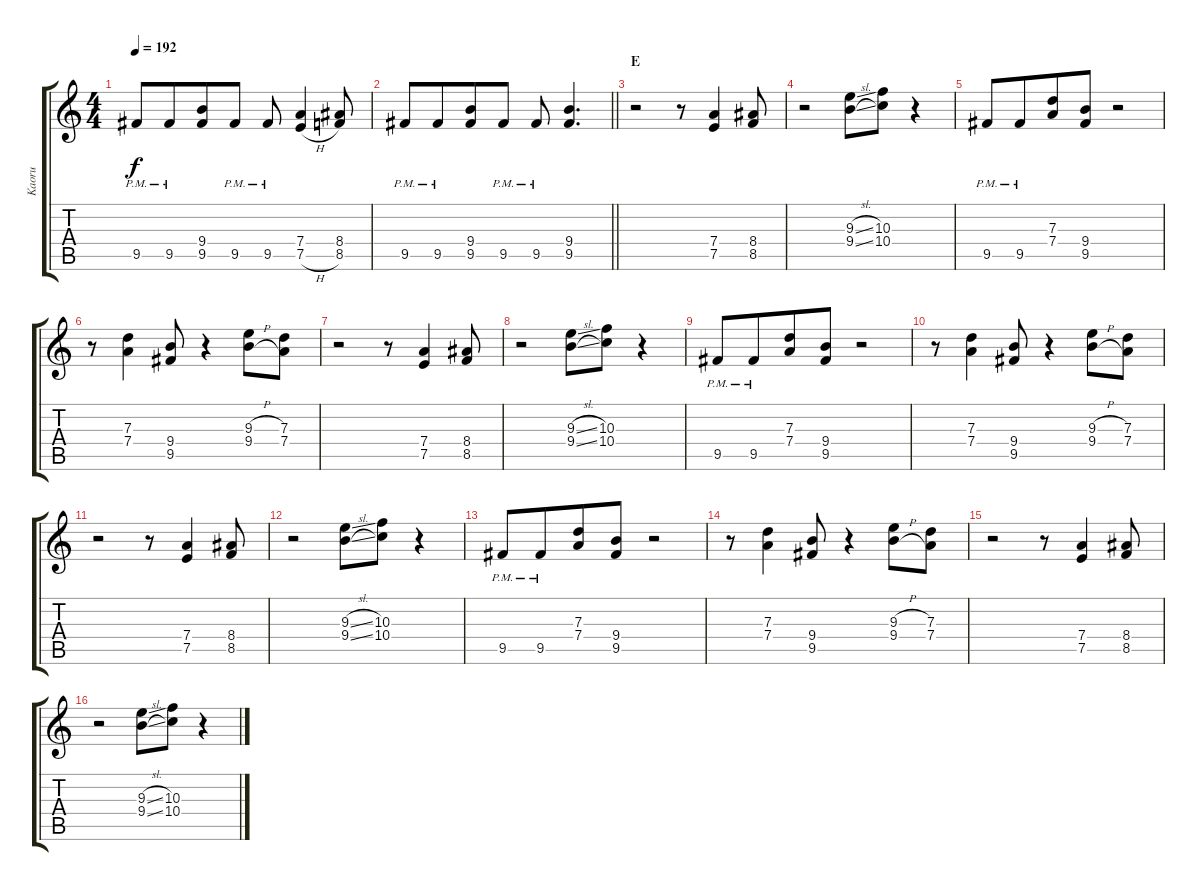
\track ("Kaoru" "Kaoru") {instrument overdrivenguitar}
\staff {score tabs}
\tuning (E4 B3 G3 D3 A2 E2) {hide}
\ts (4 4)
\tempo 192
\clef g2
\ks c
9.5{pm}.8{dy f} 9.5{pm}.8{beam merge} (9.4 9.5).8 9.5{pm}.8 9.5{pm}.8 (7.4 7.5{h}).4 (8.4 8.5).8 |
\barLineRight lightlight
9.5{pm}.8 9.5{pm}.8{beam merge} (9.4 9.5).8 9.5{pm}.8 9.5{pm}.8 (9.4 9.5).4{d} |
\section ("" "E")
r.2 r.8 (7.4 7.5).4 (8.4 8.5).8 |
r.2 (9.3{sl} 9.4{sl}).8 (10.3 10.4).8 r.4 |
9.5{pm}.8{beam Up} 9.5{pm}.8{beam Up beam merge} (7.3 7.4).8{beam Up} (9.4 9.5).8{beam Up} r.2 |
r.8 (7.3 7.4).4 (9.4 9.5).8 r.4 (9.3{h} 9.4{h}).8 (7.3 7.4).8 |
r.2 r.8 (7.4 7.5).4 (8.4 8.5).8 |
r.2 (9.3{sl} 9.4{sl}).8 (10.3 10.4).8 r.4 |
9.5{pm}.8{beam Up} 9.5{pm}.8{beam Up beam merge} (7.3 7.4).8{beam Up} (9.4 9.5).8{beam Up} r.2 |
r.8 (7.3 7.4).4 (9.4 9.5).8 r.4 (9.3{h} 9.4{h}).8 (7.3 7.4).8 |
r.2 r.8 (7.4 7.5).4 (8.4 8.5).8 |
r.2 (9.3{sl} 9.4{sl}).8 (10.3 10.4).8 r.4 |
9.5{pm}.8{beam Up} 9.5{pm}.8{beam Up beam merge} (7.3 7.4).8{beam Up} (9.4 9.5).8{beam Up} r.2 |
r.8 (7.3 7.4).4 (9.4 9.5).8 r.4 (9.3{h} 9.4{h}).8 (7.3 7.4).8 |
r.2 r.8 (7.4 7.5).4 (8.4 8.5).8 |
r.2 (9.3{sl} 9.4{sl}).8 (10.3 10.4).8 r.4
